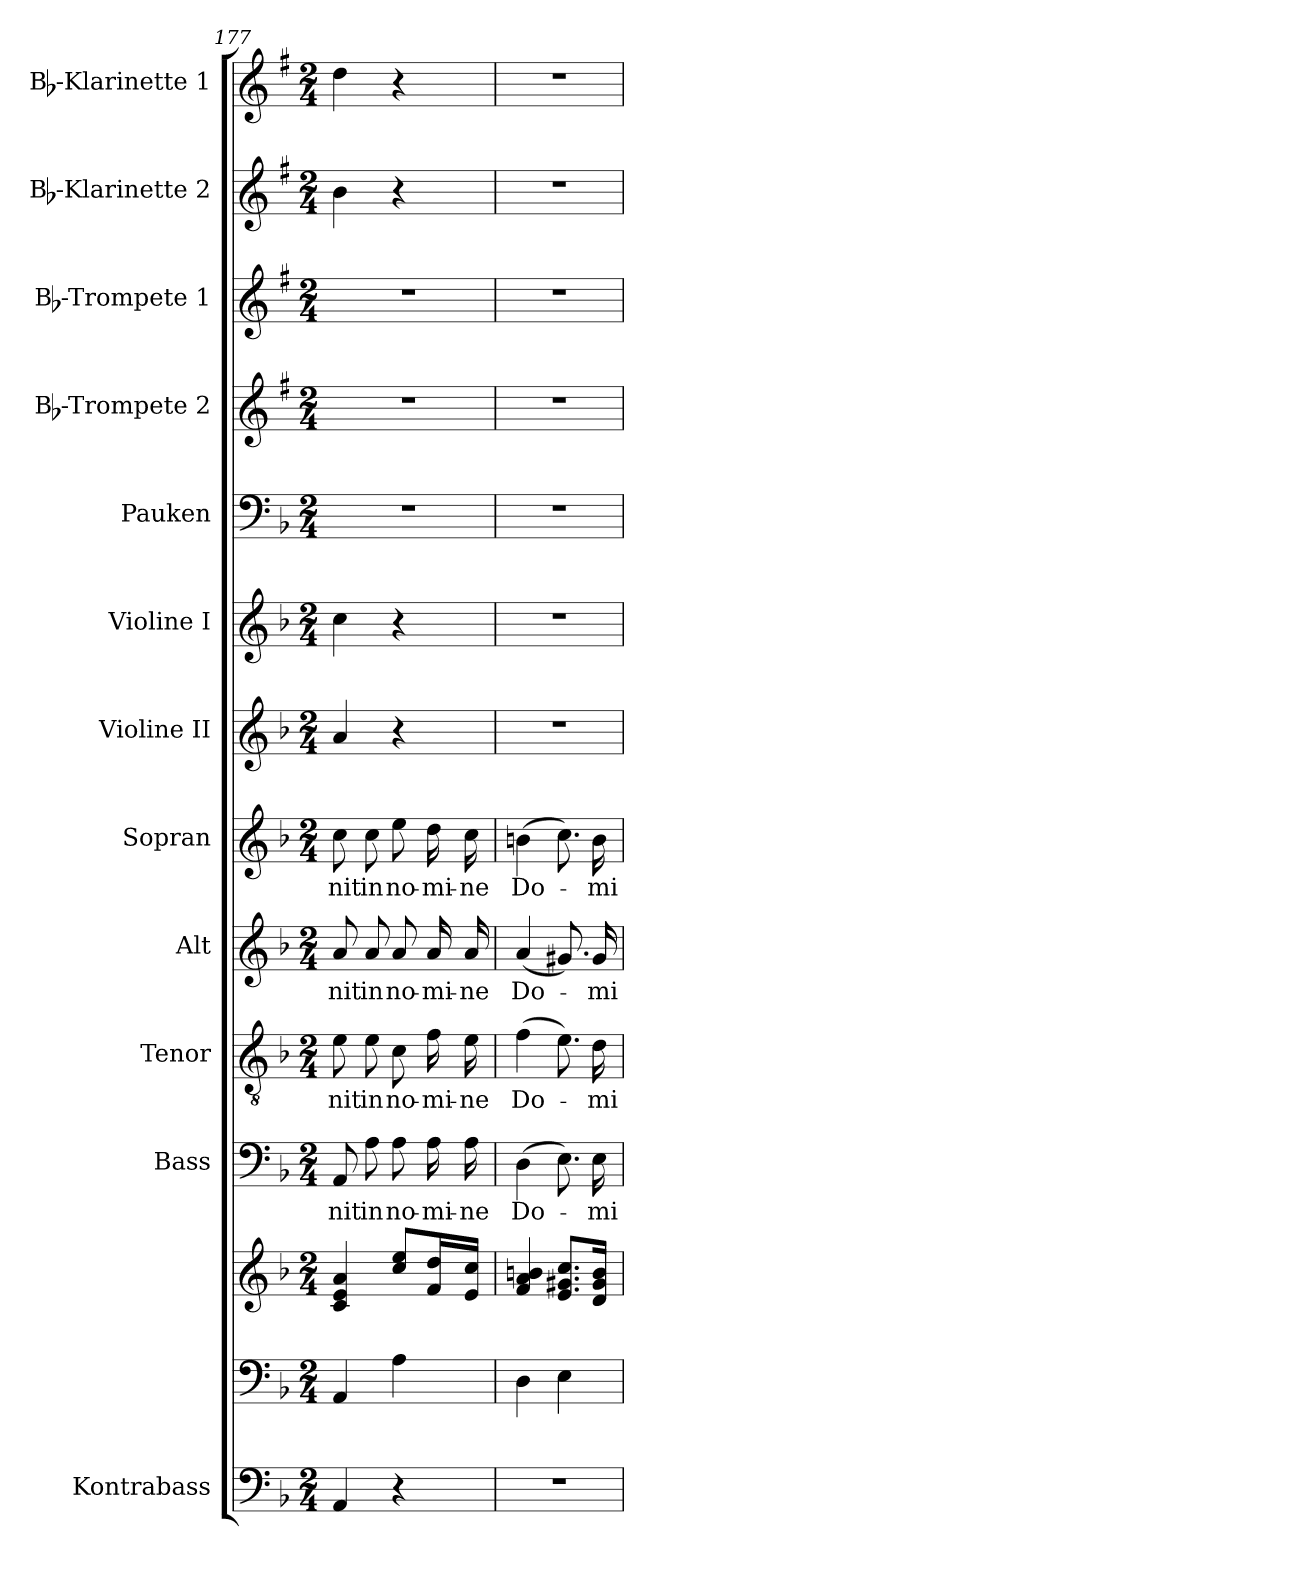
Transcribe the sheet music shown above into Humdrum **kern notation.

**kern	**kern	**kern	**kern	**text	**kern	**text	**kern	**text	**kern	**text	**kern	**kern	**kern	**kern	**kern	**kern	**kern
*part13	*part12	*part12	*part11	*part11	*part10	*part10	*part9	*part9	*part8	*part8	*part7	*part6	*part5	*part4	*part3	*part2	*part1
*staff14	*staff13	*staff12	*staff11	*staff11	*staff10	*staff10	*staff9	*staff9	*staff8	*staff8	*staff7	*staff6	*staff5	*staff4	*staff3	*staff2	*staff1
*I"Kontrabass	*	*	*I"Bass	*	*I"Tenor	*	*I"Alt	*	*I"Sopran	*	*I"Violine II	*I"Violine I	*I"Pauken	*I"Bb-Trompete 2	*I"Bb-Trompete 1	*I"Bb-Klarinette 2	*I"Bb-Klarinette 1
*I'Kb.	*	*	*I'B.	*	*I'T.	*	*I'A.	*	*I'S.	*	*I'Vl. II	*I'Vl. I	*I'Pk.	*I'Bb Trp. 2	*I'Bb Trp. 1	*I'Bb Kl. 2	*I'Bb Kl. 1
*clefF4	*clefF4	*clefG2	*clefF4	*	*clefGv2	*	*clefG2	*	*clefG2	*	*clefG2	*clefG2	*clefF4	*clefG2	*clefG2	*clefG2	*clefG2
*ITrd7c12	*	*	*	*	*	*	*	*	*	*	*	*	*	*ITrd1c2	*ITrd1c2	*ITrd1c2	*ITrd1c2
*k[b-]	*k[b-]	*k[b-]	*k[b-]	*	*k[b-]	*	*k[b-]	*	*k[b-]	*	*k[b-]	*k[b-]	*k[b-]	*k[b-]	*k[b-]	*k[b-]	*k[b-]
*F:	*F:	*F:	*F:	*	*F:	*	*F:	*	*F:	*	*F:	*F:	*F:	*F:	*F:	*F:	*F:
*M2/4	*M2/4	*M2/4	*M2/4	*	*M2/4	*	*M2/4	*	*M2/4	*	*M2/4	*M2/4	*M2/4	*M2/4	*M2/4	*M2/4	*M2/4
=177	=177	=177	=177	=177	=177	=177	=177	=177	=177	=177	=177	=177	=177	=177	=177	=177	=177
!	!	!	!	!LO:LY:b	!	!LO:LY:b	!	!LO:LY:b	!	!LO:LY:b	!	!	!	!	!	!	!
4AAA/	4AA/	4c/ 4e/ 4a/	8AA/	-nit	8e\	-nit	8a/	-nit	8cc\	-nit	4a/	4cc\	2r	2r	2r	4a\	4cc\
!	!	!	!	!LO:LY:b	!	!LO:LY:b	!	!LO:LY:b	!	!LO:LY:b	!	!	!	!	!	!	!
.	.	.	8A\	in	8e\	in	8a/	in	8cc\	in	.	.	.	.	.	.	.
!	!	!	!	!LO:LY:b	!	!LO:LY:b	!	!LO:LY:b	!	!LO:LY:b	!	!	!	!	!	!	!
4r	4A\	8cc/ 8ee/L	8A\	no-	8c\	no-	8a/	no-	8ee\	no-	4r	4r	.	.	.	4r	4r
!	!	!	!	!LO:LY:b	!	!LO:LY:b	!	!LO:LY:b	!	!LO:LY:b	!	!	!	!	!	!	!
.	.	16f/ 16dd/L	16A\	-mi-	16f\	-mi-	16a/	-mi-	16dd\	-mi-	.	.	.	.	.	.	.
!	!	!	!	!LO:LY:b	!	!LO:LY:b	!	!LO:LY:b	!	!LO:LY:b	!	!	!	!	!	!	!
.	.	16e/ 16cc/JJ	16A\	-ne	16e\	-ne	16a/	-ne	16cc\	-ne	.	.	.	.	.	.	.
=178	=178	=178	=178	=178	=178	=178	=178	=178	=178	=178	=178	=178	=178	=178	=178	=178	=178
!	!	!	!	!LO:LY:b	!	!LO:LY:b	!	!LO:LY:b	!	!LO:LY:b	!	!	!	!	!	!	!
2r	4D\	4f/ 4a/ 4bn/	(>4D\	Do-	(>4f\	Do-	(<4a/	Do-	(>4bn\	Do-	2r	2r	2r	2r	2r	2r	2r
.	4E\	8.e/ 8.g#X/ 8.cc/L	8.E\)	.	8.e\)	.	8.g#X/)	.	8.cc\)	.	.	.	.	.	.	.	.
!	!	!	!	!LO:LY:b	!	!LO:LY:b	!	!LO:LY:b	!	!LO:LY:b	!	!	!	!	!	!	!
.	.	16d/ 16g#/ 16b/Jk	16E\	-mi-	16d\	-mi-	16g#/	-mi-	16b\	-mi-	.	.	.	.	.	.	.
=	=	=	=	=	=	=	=	=	=	=	=	=	=	=	=	=	=
*-	*-	*-	*-	*-	*-	*-	*-	*-	*-	*-	*-	*-	*-	*-	*-	*-	*-
